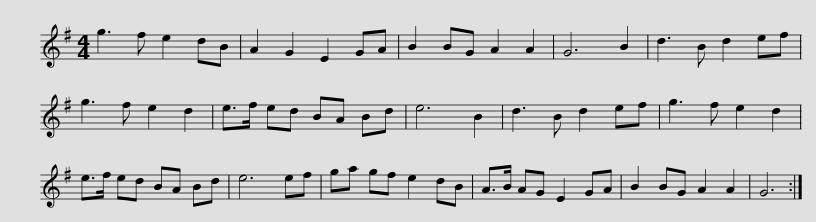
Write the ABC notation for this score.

X:1
L:1/8
M:4/4
I:linebreak $
K:G
V:1 treble
V:1
 g3 f e2 dB | A2 G2 E2 GA | B2 BG A2 A2 | G6 B2 | d3 B d2 ef | %5
 g3 f e2 d2 | e>f ed BA Bd | e6 B2 |$ d3 B d2 ef | g3 f e2 d2 | %10
 e>f ed BA Bd | e6 ef | ga gf e2 dB | A>B AG E2 GA | B2 BG A2 A2 | %15
 G6 :| %16
